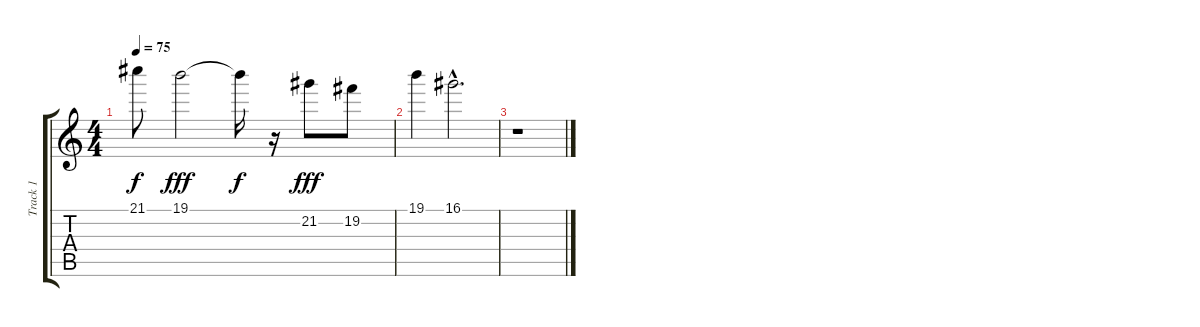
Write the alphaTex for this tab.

\track ("Track 1" "Track 1") {instrument overdrivenguitar}
\staff {score tabs}
\tuning (E4 B3 G3 D3 A2 E2) {hide}
\ts (4 4)
\tempo 75
\clef g2
\ks c
21.1{t}.8{dy f} 19.1.2{dy fff} 19.1{t}.16{dy f} r.16 21.2.8{dy fff} 19.2.8 |
19.1.4 16.1{hac}.2{d} |
r.1
